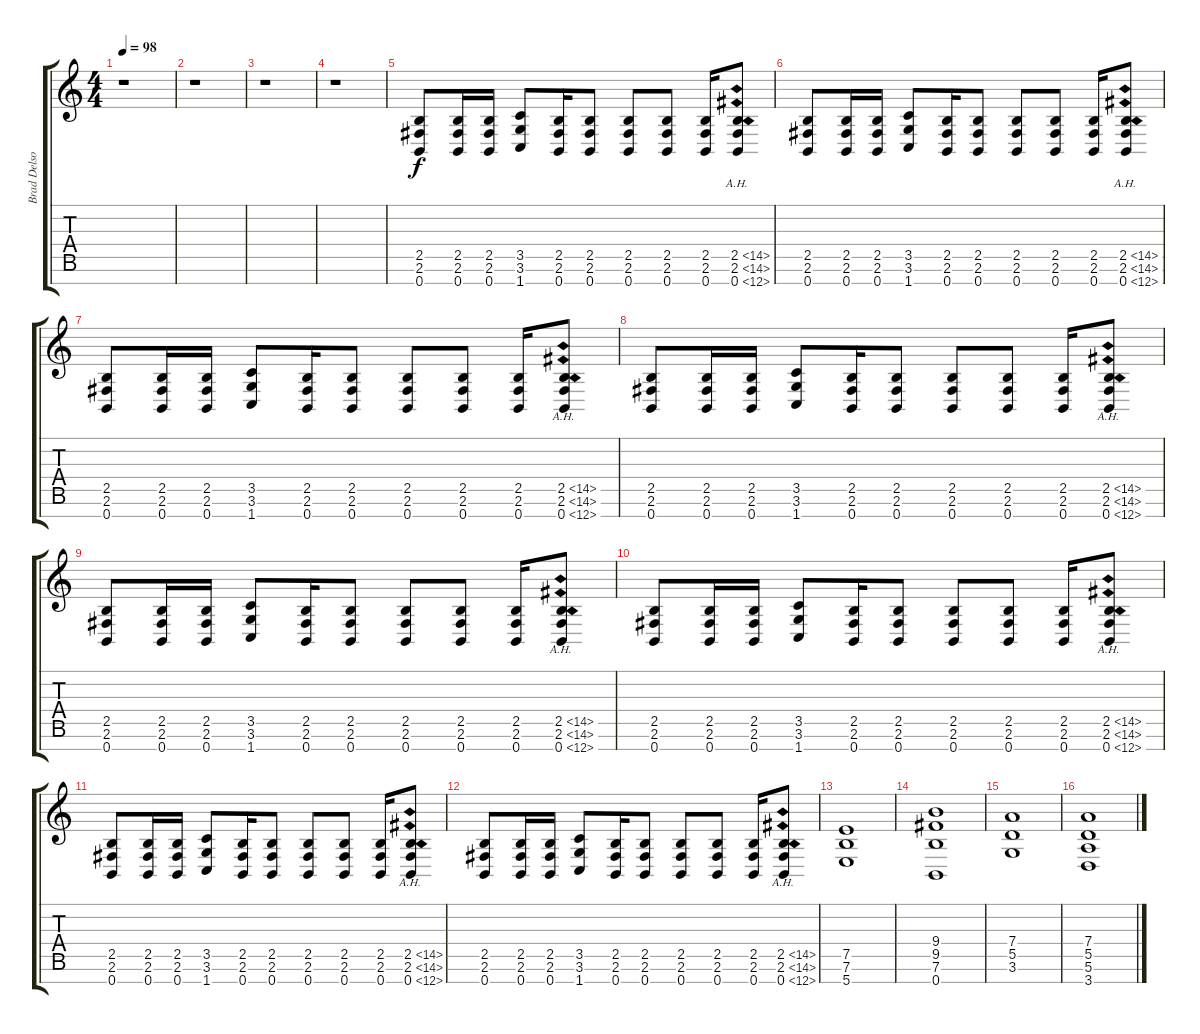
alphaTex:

\track ("Brad Delson (Main Guitar)" "Brad Delso") {instrument distortionguitar}
\staff {score tabs}
\tuning (E4 B3 G3 D3 A2 E2 B1) {hide}
\ts (4 4)
\tempo 98
\clef g2
\ks c
r.1{dy f} |
r.1 |
r.1 |
r.1 |
(2.5 2.6 0.7).8 (2.5 2.6 0.7).16 (2.5 2.6 0.7).16 (3.5 3.6 1.7).8 (2.5 2.6 0.7).16 (2.5 2.6 0.7).8 (2.5 2.6 0.7).8 (2.5 2.6 0.7).8 (2.5 2.6 0.7).16 (2.5{ah 12} 2.6{ah 12} 0.7{ah 12}).8 |
(2.5 2.6 0.7).8 (2.5 2.6 0.7).16 (2.5 2.6 0.7).16 (3.5 3.6 1.7).8 (2.5 2.6 0.7).16 (2.5 2.6 0.7).8 (2.5 2.6 0.7).8 (2.5 2.6 0.7).8 (2.5 2.6 0.7).16 (2.5{ah 12} 2.6{ah 12} 0.7{ah 12}).8 |
(2.5 2.6 0.7).8 (2.5 2.6 0.7).16 (2.5 2.6 0.7).16 (3.5 3.6 1.7).8 (2.5 2.6 0.7).16 (2.5 2.6 0.7).8 (2.5 2.6 0.7).8 (2.5 2.6 0.7).8 (2.5 2.6 0.7).16 (2.5{ah 12} 2.6{ah 12} 0.7{ah 12}).8 |
(2.5 2.6 0.7).8 (2.5 2.6 0.7).16 (2.5 2.6 0.7).16 (3.5 3.6 1.7).8 (2.5 2.6 0.7).16 (2.5 2.6 0.7).8 (2.5 2.6 0.7).8 (2.5 2.6 0.7).8 (2.5 2.6 0.7).16 (2.5{ah 12} 2.6{ah 12} 0.7{ah 12}).8 |
(2.5 2.6 0.7).8 (2.5 2.6 0.7).16 (2.5 2.6 0.7).16 (3.5 3.6 1.7).8 (2.5 2.6 0.7).16 (2.5 2.6 0.7).8 (2.5 2.6 0.7).8 (2.5 2.6 0.7).8 (2.5 2.6 0.7).16 (2.5{ah 12} 2.6{ah 12} 0.7{ah 12}).8 |
(2.5 2.6 0.7).8 (2.5 2.6 0.7).16 (2.5 2.6 0.7).16 (3.5 3.6 1.7).8 (2.5 2.6 0.7).16 (2.5 2.6 0.7).8 (2.5 2.6 0.7).8 (2.5 2.6 0.7).8 (2.5 2.6 0.7).16 (2.5{ah 12} 2.6{ah 12} 0.7{ah 12}).8 |
(2.5 2.6 0.7).8 (2.5 2.6 0.7).16 (2.5 2.6 0.7).16 (3.5 3.6 1.7).8 (2.5 2.6 0.7).16 (2.5 2.6 0.7).8 (2.5 2.6 0.7).8 (2.5 2.6 0.7).8 (2.5 2.6 0.7).16 (2.5{ah 12} 2.6{ah 12} 0.7{ah 12}).8 |
(2.5 2.6 0.7).8 (2.5 2.6 0.7).16 (2.5 2.6 0.7).16 (3.5 3.6 1.7).8 (2.5 2.6 0.7).16 (2.5 2.6 0.7).8 (2.5 2.6 0.7).8 (2.5 2.6 0.7).8 (2.5 2.6 0.7).16 (2.5{ah 12} 2.6{ah 12} 0.7{ah 12}).8 |
(7.5 7.6 5.7).1 |
(9.4 9.5 7.6 0.7).1 |
(7.4 5.5 3.6).1 |
(7.4 5.5 5.6 3.7).1
